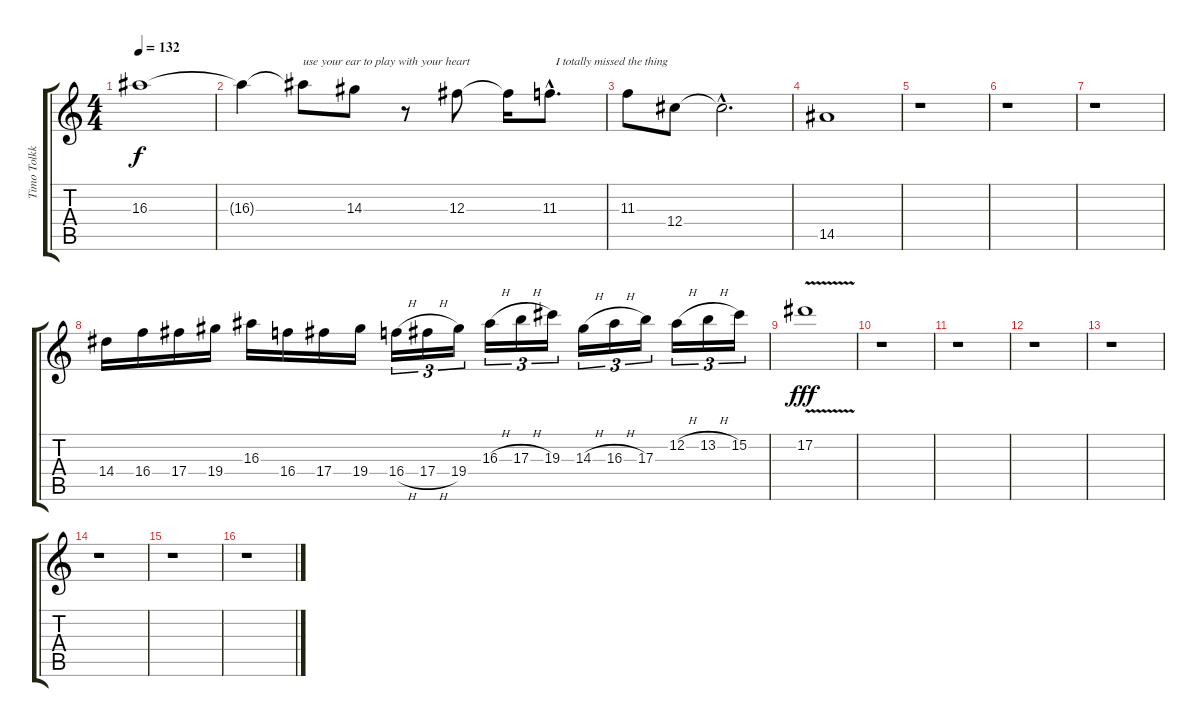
\track ("Timo Tolkki (Lead,Rhythm Guitar)" "Timo Tolkk") {instrument distortionguitar}
\staff {score tabs}
\tuning (Eb4 Bb3 Gb3 Db3 Ab2 Eb2) {hide}
\ts (4 4)
\tempo 132
\clef g2
\ks c
16.3.1{dy f} |
16.3{t}.4 16.3{t}.8{txt "use your ear to play with your heart"} 14.3.8 r.8 12.3.8 12.3{t}.16 11.3{hac}.8{d txt "  I totally missed the thing"} |
11.3.8 12.4.8 12.4{hac t}.2{d} |
14.5.1 |
r.1 |
r.1 |
r.1 |
14.4.16 16.4.16 17.4.16 19.4.16 16.3.16 16.4.16 17.4.16 19.4.16 16.4{h}.16{tu (3 2)} 17.4{h}.16{tu (3 2)} 19.4.16{tu (3 2)} 16.3{h}.16{tu (3 2)} 17.3{h}.16{tu (3 2)} 19.3.16{tu (3 2)} 14.3{h}.16{tu (3 2)} 16.3{h}.16{tu (3 2)} 17.3.16{tu (3 2)} 12.2{h}.16{tu (3 2)} 13.2{h}.16{tu (3 2)} 15.2.16{tu (3 2)} |
17.2{v}.1{dy fff} |
r.1 |
r.1 |
r.1 |
r.1 |
r.1 |
r.1 |
r.1
